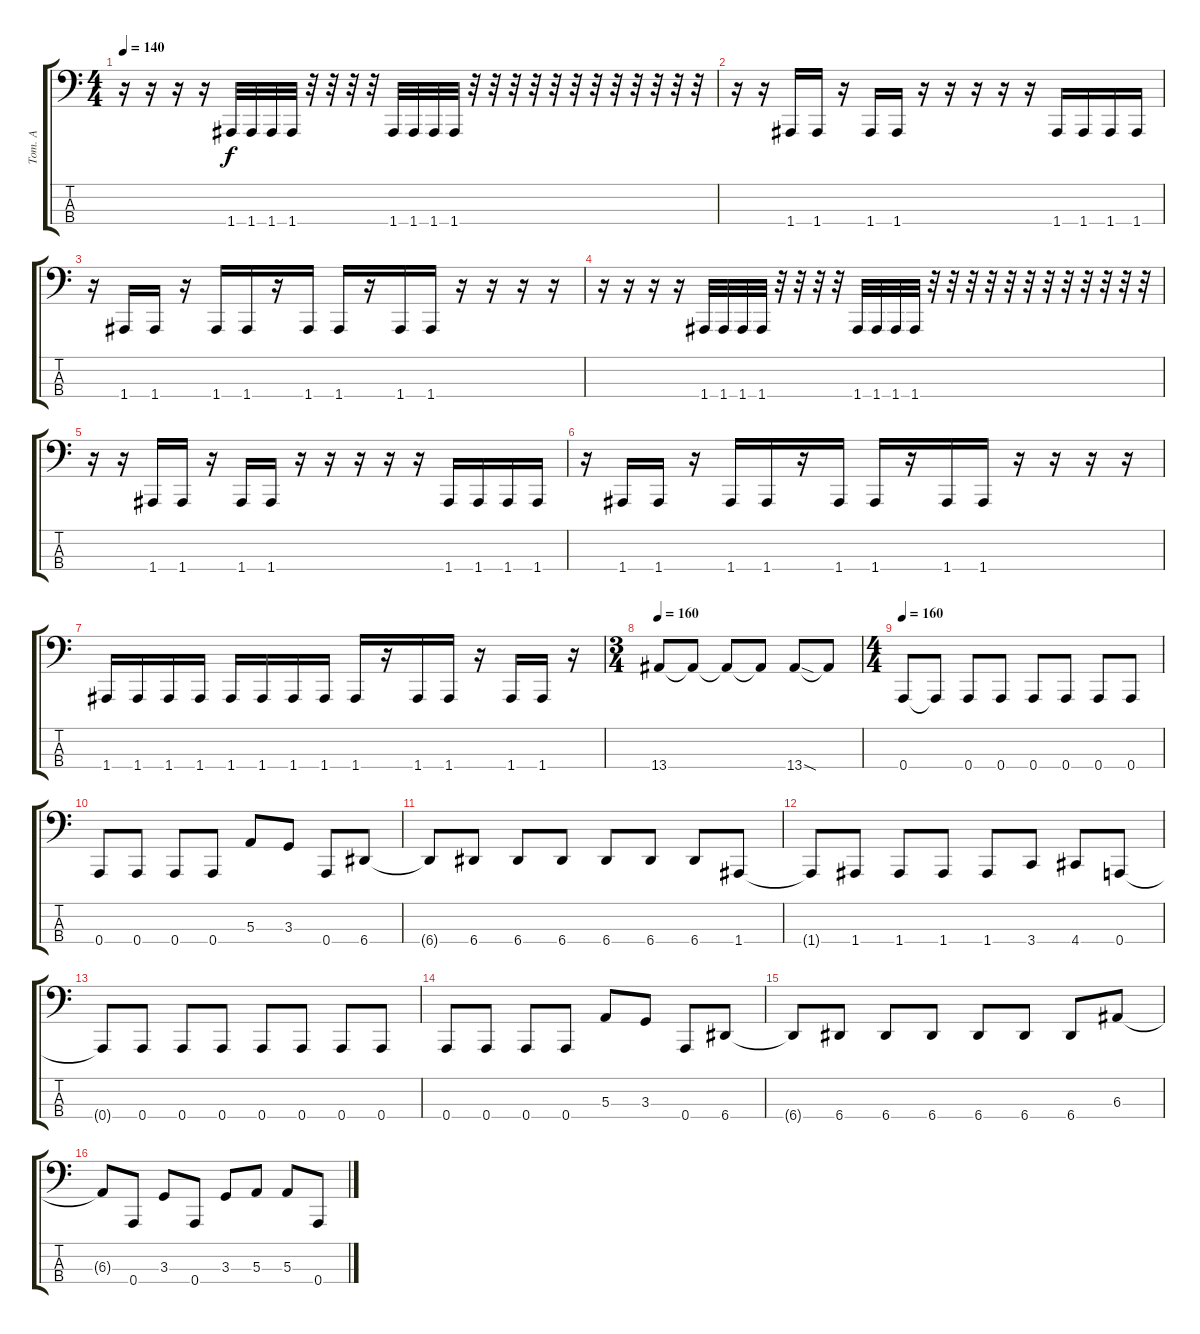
\track ("Tom. A" "Tom. A") {instrument electricbasspick}
\staff {score tabs}
\tuning (D2 A1 E1 A0) {hide}
\ts (4 4)
\tempo 140
\clef f4
\ks c
r.16{dy f} r.16 r.16 r.16 1.4.32 1.4.32 1.4.32 1.4.32 r.32 r.32 r.32 r.32 1.4.32 1.4.32 1.4.32 1.4.32 r.32 r.32 r.32 r.32 r.32 r.32 r.32 r.32 r.32 r.32 r.32 r.32 |
r.16 r.16 1.4.16 1.4.16 r.16 1.4.16 1.4.16 r.16 r.16 r.16 r.16 r.16 1.4.16 1.4.16 1.4.16 1.4.16 |
r.16 1.4.16 1.4.16 r.16 1.4.16 1.4.16 r.16 1.4.16 1.4.16 r.16 1.4.16 1.4.16 r.16 r.16 r.16 r.16 |
r.16 r.16 r.16 r.16 1.4.32 1.4.32 1.4.32 1.4.32 r.32 r.32 r.32 r.32 1.4.32 1.4.32 1.4.32 1.4.32 r.32 r.32 r.32 r.32 r.32 r.32 r.32 r.32 r.32 r.32 r.32 r.32 |
r.16 r.16 1.4.16 1.4.16 r.16 1.4.16 1.4.16 r.16 r.16 r.16 r.16 r.16 1.4.16 1.4.16 1.4.16 1.4.16 |
r.16 1.4.16 1.4.16 r.16 1.4.16 1.4.16 r.16 1.4.16 1.4.16 r.16 1.4.16 1.4.16 r.16 r.16 r.16 r.16 |
1.4.16 1.4.16 1.4.16 1.4.16 1.4.16 1.4.16 1.4.16 1.4.16 1.4.16 r.16 1.4.16 1.4.16 r.16 1.4.16 1.4.16 r.16 |
\ts (3 4)
\tempo 160
13.4.8 13.4{t}.8 13.4{t}.8 13.4{t}.8 13.4{sod}.8 13.4{t}.8 |
\ts (4 4)
\tempo 160
0.4.8 0.4{t}.8 0.4.8 0.4.8 0.4.8 0.4.8 0.4.8 0.4.8 |
0.4.8 0.4.8 0.4.8 0.4.8 5.3.8 3.3.8 0.4.8 6.4.8 |
6.4{t}.8 6.4.8 6.4.8 6.4.8 6.4.8 6.4.8 6.4.8 1.4.8 |
1.4{t}.8 1.4.8 1.4.8 1.4.8 1.4.8 3.4.8 4.4.8 0.4.8 |
0.4{t}.8 0.4.8 0.4.8 0.4.8 0.4.8 0.4.8 0.4.8 0.4.8 |
0.4.8 0.4.8 0.4.8 0.4.8 5.3.8 3.3.8 0.4.8 6.4.8 |
6.4{t}.8 6.4.8 6.4.8 6.4.8 6.4.8 6.4.8 6.4.8 6.3.8 |
6.3{t}.8 0.4.8 3.3.8 0.4.8 3.3.8 5.3.8 5.3.8 0.4.8
